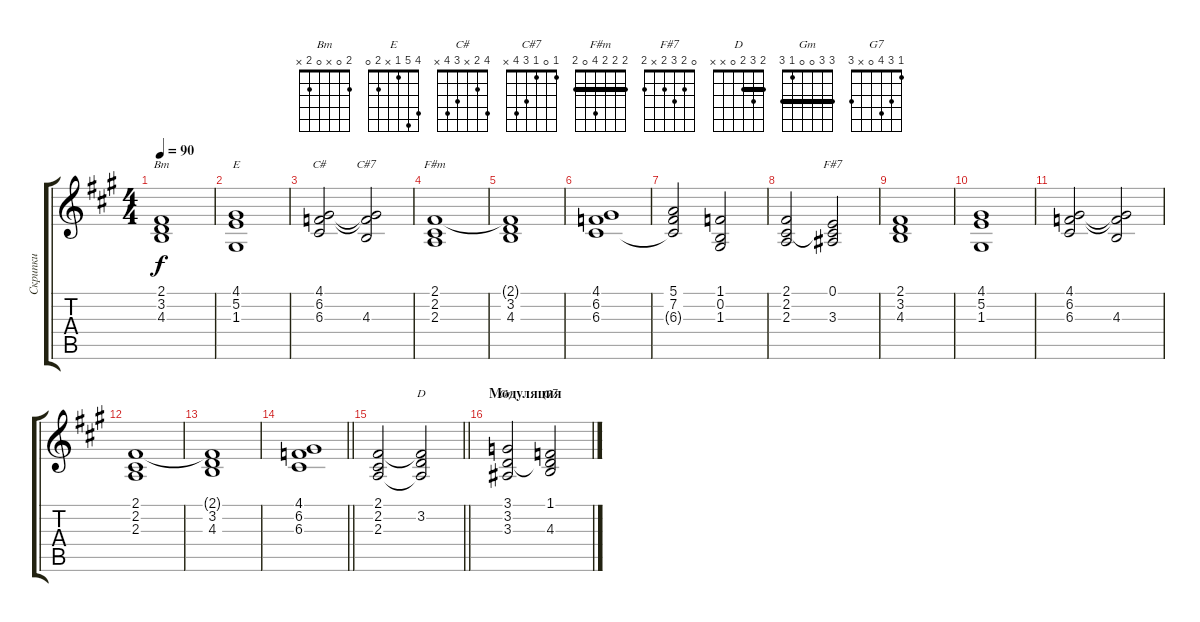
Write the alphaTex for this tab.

\track ("Скрипки" "Скрипки") {instrument stringensemble1}
\staff {score tabs}
\tuning (E4 B3 G3 D3 A2 E2) {hide}
\chord ("Bm" 2 0 x 0 2 x)
\chord ("E" 4 5 1 x 2 0)
\chord ("C#" 4 2 x 3 4 x)
\chord ("C#7" 1 0 1 3 4 x)
\chord ("F#m" 2 2 2 4 0 2) {barre 2}
\chord ("F#7" 0 2 3 2 x 2)
\chord ("D" 2 3 2 0 x x) {barre 2}
\chord ("Gm" 3 3 0 0 1 3) {barre 3}
\chord ("G7" 1 3 4 0 x 3)
\ts (4 4)
\tempo 90
\clef g2
\ks f#minor
(2.1 3.2 4.3).1{ch "Bm" dy f} |
(4.1 5.2 1.3).1{ch "E"} |
(4.1 6.2 6.3).2{ch "C#"} (4.1{t} 6.2{t} 4.3).2{ch "C#7"} |
(2.1 2.2 2.3).1{ch "F#m"} |
(2.1{t} 3.2 4.3).1 |
(4.1 6.2 6.3).1 |
(5.1 7.2 6.3{t}).2 (1.1 0.2 1.3).2 |
(2.1 2.2 2.3).2 (0.1 2.2{t} 3.3).2{ch "F#7"} |
(2.1 3.2 4.3).1 |
(4.1 5.2 1.3).1 |
(4.1 6.2 6.3).2 (4.1{t} 6.2{t} 4.3).2 |
(2.1 2.2 2.3).1 |
(2.1{t} 3.2 4.3).1 |
\barLineRight lightlight
(4.1 6.2 6.3).1 |
\section ("" "")
\barLineRight lightlight
(2.1 2.2 2.3).2 (2.1{t} 3.2 2.3{t}).2{ch "D"} |
\section ("" "Модуляция")
(3.1 3.2 3.3).2{ch "Gm"} (1.1 3.2{t} 4.3).2{ch "G7"}
